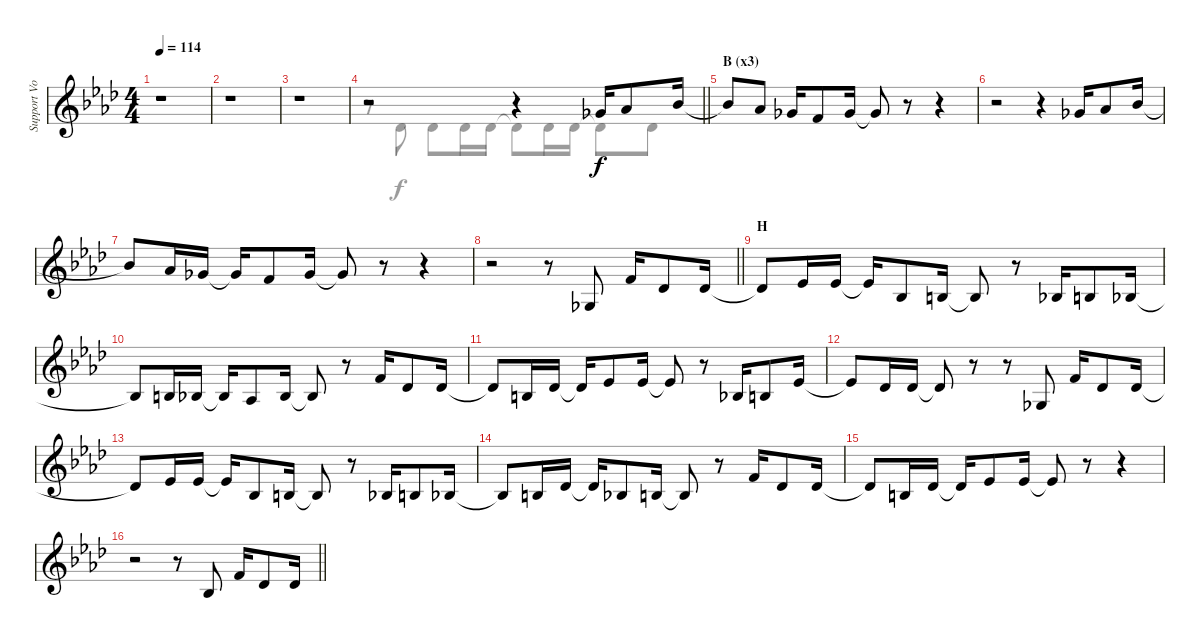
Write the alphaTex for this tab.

\track ("Support Vocals" "Support Vo") {instrument lead6voice}
\staff {score}
\tuning (D4 A3 F3 C3 G2 D2) {hide}
\voice
\ts (4 4)
\tempo 114
\clef g2
\ks ab
r.1{dy f} |
r.1 |
r.1 |
\barLineRight lightlight
r.2 r.4 4.1.16 6.1.8 8.1.16 |
\section ("" "B (x3)")
8.1{t}.8 6.1.8 4.1.16 3.1.8 4.1.16 4.1{t}.8 r.8 r.4 |
r.2 r.4 4.1.16 6.1.8 8.1.16 |
8.1{t}.8 6.1.16 4.1.16 4.1{t}.16 3.1.8 4.1.16 4.1{t}.8 r.8 r.4 |
\barLineRight lightlight
r.2 r.8 1.3.8 3.1.16 4.2.8 4.2.16 |
\section ("" "H")
4.2{t}.8 1.1.16 1.1.16 1.1{t}.16 1.2.8 2.2.16 2.2{t}.8 r.8 1.2.16 2.2.8 1.2.16 |
1.2{t}.8 2.2.16 1.2.16 1.2{t}.16 3.3.8 1.2.16 1.2{t}.8 r.8 3.1.16 4.2.8 4.2.16 |
4.2{t}.8 2.2.16 4.2.16 4.2{t}.16 1.1.8 1.1.16 1.1{t}.8 r.8 1.2.16 2.2.8 1.1.16 |
1.1{t}.8 4.2.16 4.2.16 4.2{t}.8 r.8 r.8 1.3.8 3.1.16 4.2.8 4.2.16 |
4.2{t}.8 1.1.16 1.1.16 1.1{t}.16 1.2.8 2.2.16 2.2{t}.8 r.8 1.2.16 2.2.8 1.2.16 |
1.2{t}.8 2.2.16 4.2.16 4.2{t}.16 1.2.8 2.2.16 2.2{t}.8 r.8 3.1.16 4.2.8 4.2.16 |
4.2{t}.8 2.2.16 4.2.16 4.2{t}.16 1.1.8 1.1.16 1.1{t}.8 r.8 r.4 |
\barLineRight lightlight
r.2 r.8 1.2.8 3.1.16 4.2.8 4.2.16
\voice
\clef g2
\ottava regular
\simile none
\ks ab
|
|
|
\barLineRight lightlight
r.8 4.2.8 4.2.8 4.2.16 4.2.16 4.2{t}.8 4.2.16 4.2.16 4.2{t}.8 4.2.8 |
|
|
|
\barLineRight lightlight
|
|
|
|
|
|
|
|
\barLineRight lightlight
